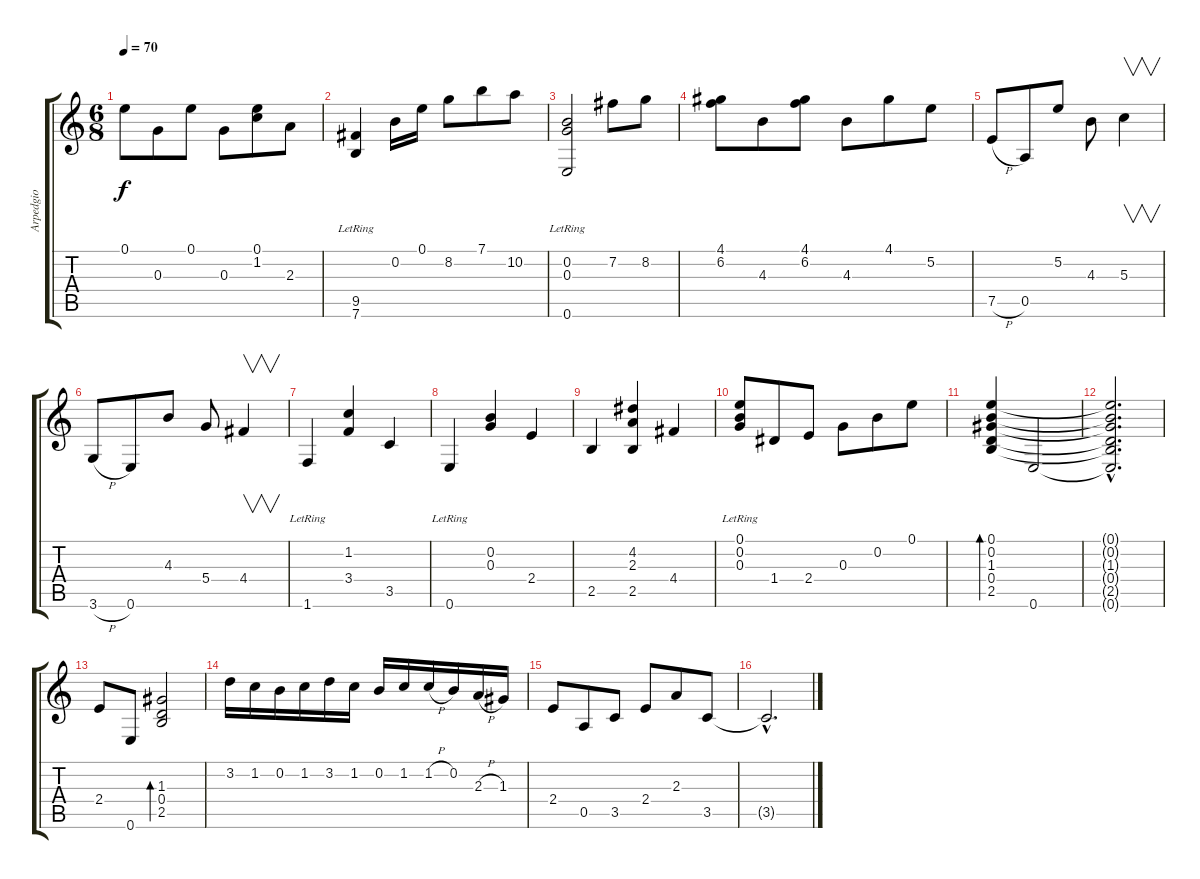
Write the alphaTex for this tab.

\track ("Arpedgio" "Arpedgio") {instrument acousticguitarnylon}
\staff {score tabs}
\tuning (E4 B3 G3 D3 A2 E2) {hide}
\ts (6 8)
\tempo 70
\clef g2
\ks c
0.1.8{dy f} 0.3.8 0.1.8 0.3.8 (0.1 1.2).8 2.3.8 |
(9.5{lr} 7.6{lr}).4 0.2.16 0.1.16 8.2.8 7.1.8 10.2.8 |
(0.2 0.3 0.6{lr}).2 7.2.8 8.2.8 |
(4.1 6.2).8 4.3.8 (4.1 6.2).8 4.3.8 4.1.8 5.2.8 |
7.5{h}.8 0.5.8 5.2.8 4.3.8 5.3.4{v} |
3.6{h}.8 0.6.8 4.3.8 5.4.8 4.4.4{v} |
1.6{lr}.4 (1.2 3.4).4 3.5.4 |
0.6{lr}.4 (0.2 0.3).4 2.4.4 |
2.5.4 (4.2 2.3 2.5).4 4.4.4 |
(0.1{lr} 0.2{lr} 0.3{lr}).8 1.4.8 2.4.8 0.3.8 0.2.8 0.1.8 |
(0.1 0.2 1.3 0.4 2.5).4{bd 240} 0.6.2 |
(0.1{hac t} 0.2{hac t} 1.3{hac t} 0.4{hac t} 2.5{hac t} 0.6{hac t}).2{d} |
2.4.8 0.6.8 (1.3 0.4 2.5).2{bd 240} |
3.2.16 1.2.16 0.2.16 1.2.16 3.2.16 1.2.16 0.2.16 1.2.16 1.2{h}.16 0.2.16 2.3{h}.16 1.3.16 |
2.4.8 0.5.8 3.5.8 2.4.8 2.3.8 3.5.8 |
3.5{hac t}.2{d}
